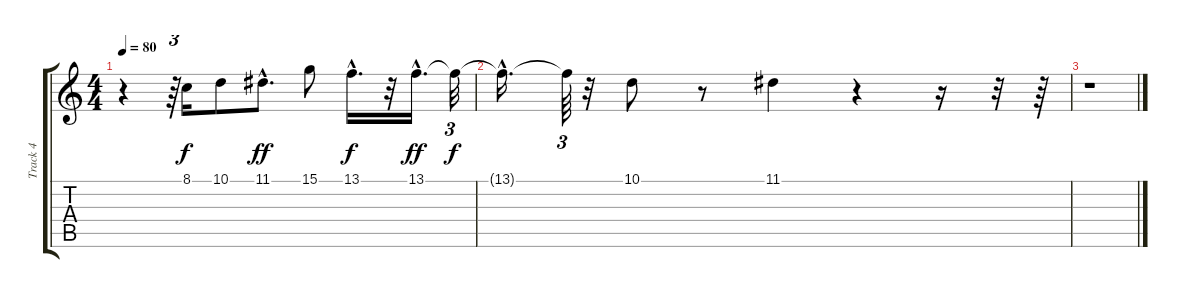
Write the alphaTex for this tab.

\track ("Track 4" "Track 4") {instrument synthbrass2}
\staff {score tabs}
\tuning (E4 B3 G3 D3 A2 E2) {hide}
\ts (4 4)
\tempo 80
\clef g2
\ks c
r.4{dy f} r.64{tu (3 2)} 8.1.16 10.1.8 11.1{hac}.8{d dy ff} 15.1.8 13.1{hac}.16{d dy f} r.32 13.1{hac}.16{d dy ff} 13.1{t}.32{tu (3 2) dy f} |
13.1{hac t}.16{d} 13.1{t}.64{tu (3 2)} r.32 10.1.8 r.8 11.1.4 r.4 r.16 r.32 r.64 |
r.1
